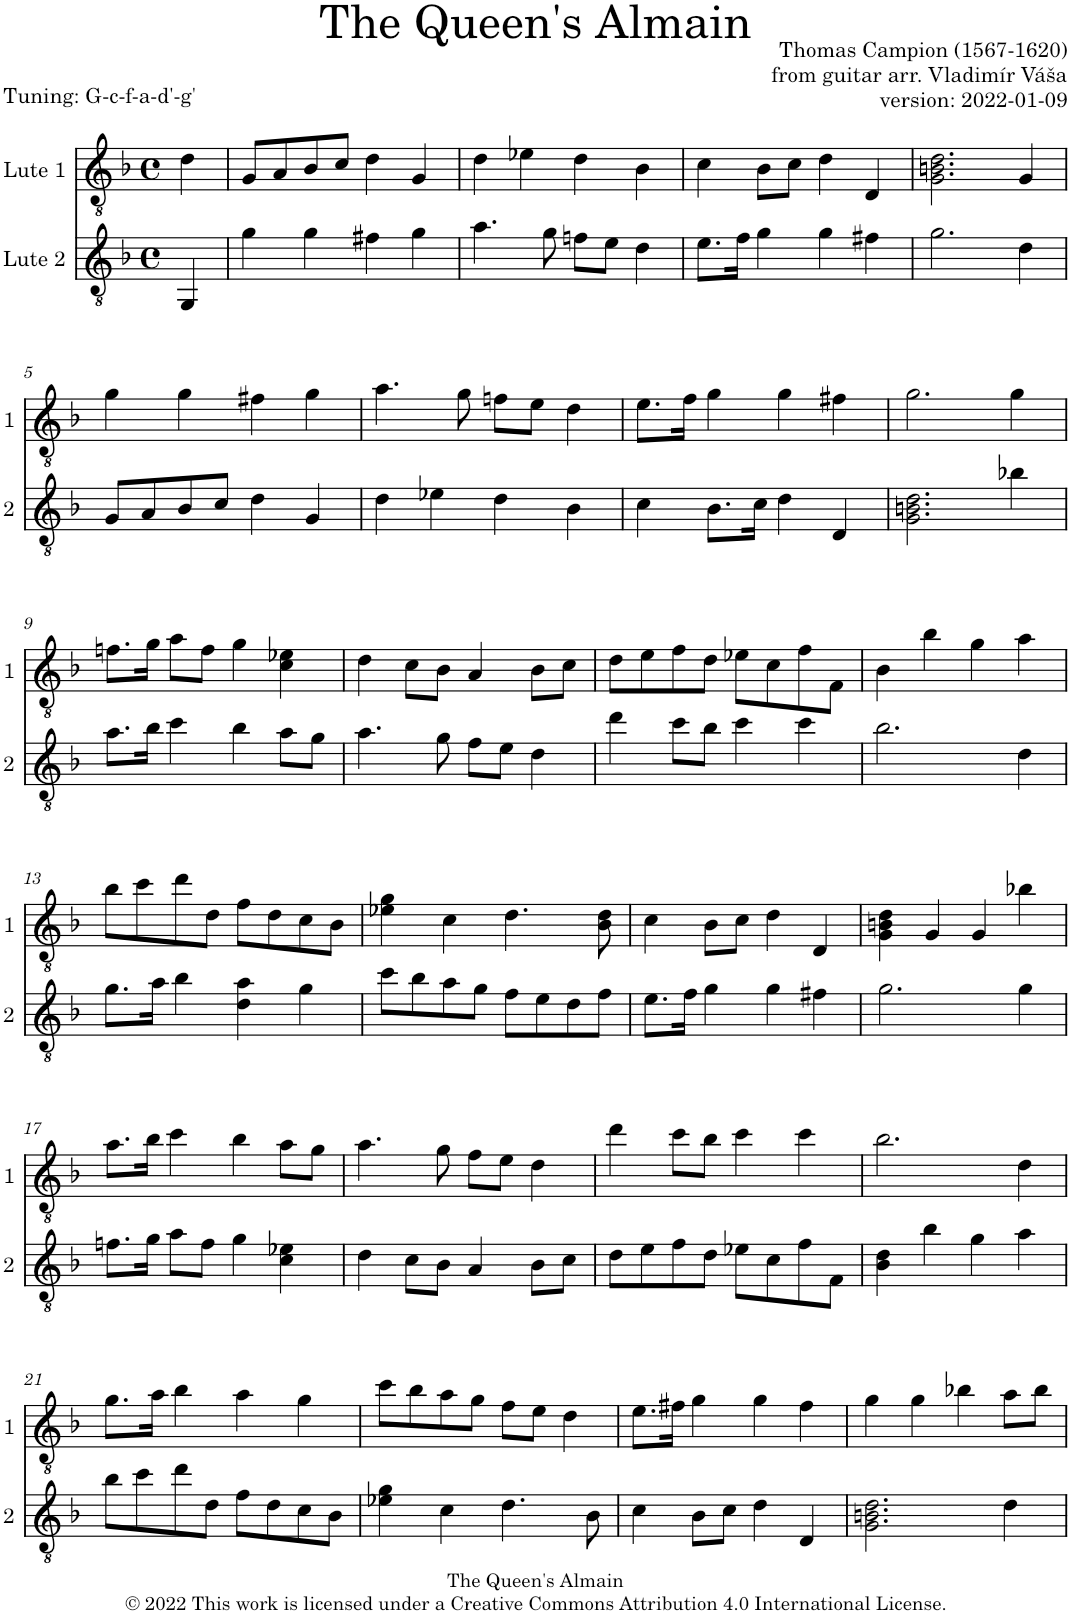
**kern	**kern
*part2	*part1
*staff2	*staff1
*I"Lute 2	*I"Lute 1
*clefGv2	*clefGv2
*k[b-]	*k[b-]
*M4/4	*M4/4
*met(c)	*met(c)
=	=
4GG/	4d\
=1	=1
4g\	8G/L
.	8A/
4g\	8B-/
.	8c/J
4f#X\	4d\
4g\	4G/
=2	=2
4.a\	4d\
.	4e-X\
8g\	.
8fn\L	4d\
8e\J	.
4d\	4B-\
=3	=3
8.e\L	4c\
16f\Jk	.
4g\	8B-\L
.	8c\J
4g\	4d\
4f#X\	4D/
=4	=4
2.g\	2.G\ 2.Bn\ 2.d\
4d\	4G/
!!LO:LB:g=z
=5	=5
8G/L	4g\
8A/	.
8B-/	4g\
8c/J	.
4d\	4f#X\
4G/	4g\
=6	=6
4d\	4.a\
4e-X\	.
.	8g\
4d\	8fn\L
.	8e\J
4B-\	4d\
=7	=7
4c\	8.e\L
.	16f\Jk
8.B-\L	4g\
16c\Jk	.
4d\	4g\
4D/	4f#X\
=8	=8
2.G\ 2.Bn\ 2.d\	2.g\
4b-X\	4g\
!!LO:LB:g=z
=9	=9
8.a\L	8.fn\L
16b-\Jk	16g\Jk
4cc\	8a\L
.	8f\J
4b-\	4g\
8a\L	4c\ 4e-X\
8g\J	.
=10	=10
4.a\	4d\
.	8c\L
8g\	8B-\J
8f\L	4A/
8e\J	.
4d\	8B-\L
.	8c\J
=11	=11
4dd\	8d\L
.	8e\
8cc\L	8f\
8b-\J	8d\J
4cc\	8e-X\L
.	8c\
4cc\	8f\
.	8F\J
=12	=12
2.b-\	4B-\
.	4b-\
.	4g\
4d\	4a\
!!LO:LB:g=z
=13	=13
8.g\L	8b-\L
.	8cc\
16a\Jk	.
4b-\	8dd\
.	8d\J
4d\ 4a\	8f\L
.	8d\
4g\	8c\
.	8B-\J
=14	=14
8cc\L	4e-X\ 4g\
8b-\	.
8a\	4c\
8g\J	.
8f\L	4.d\
8e\	.
8d\	.
8f\J	8B-\ 8d\
=15	=15
8.e\L	4c\
16f\Jk	.
4g\	8B-\L
.	8c\J
4g\	4d\
4f#X\	4D/
=16	=16
2.g\	4G\ 4Bn\ 4d\
.	4G/
.	4G/
4g\	4b-X\
!!LO:LB:g=z
=17	=17
8.fn\L	8.a\L
16g\Jk	16b-\Jk
8a\L	4cc\
8f\J	.
4g\	4b-\
4c\ 4e-X\	8a\L
.	8g\J
=18	=18
4d\	4.a\
8c\L	.
8B-\J	8g\
4A/	8f\L
.	8e\J
8B-\L	4d\
8c\J	.
=19	=19
8d\L	4dd\
8e\	.
8f\	8cc\L
8d\J	8b-\J
8e-X\L	4cc\
8c\	.
8f\	4cc\
8F\J	.
=20	=20
4B-\ 4d\	2.b-\
4b-\	.
4g\	.
4a\	4d\
!!LO:LB:g=z
=21	=21
8b-\L	8.g\L
8cc\	.
.	16a\Jk
8dd\	4b-\
8d\J	.
8f\L	4a\
8d\	.
8c\	4g\
8B-\J	.
=22	=22
4e-X\ 4g\	8cc\L
.	8b-\
4c\	8a\
.	8g\J
4.d\	8f\L
.	8e\J
.	4d\
8B-\	.
=23	=23
4c\	8.e\L
.	16f#X\Jk
8B-\L	4g\
8c\J	.
4d\	4g\
4D/	4f#\
=24	=24
2.G\ 2.Bn\ 2.d\	4g\
.	4g\
.	4b-X\
4d\	8a\L
.	8b-\J
=	=
*-	*-
